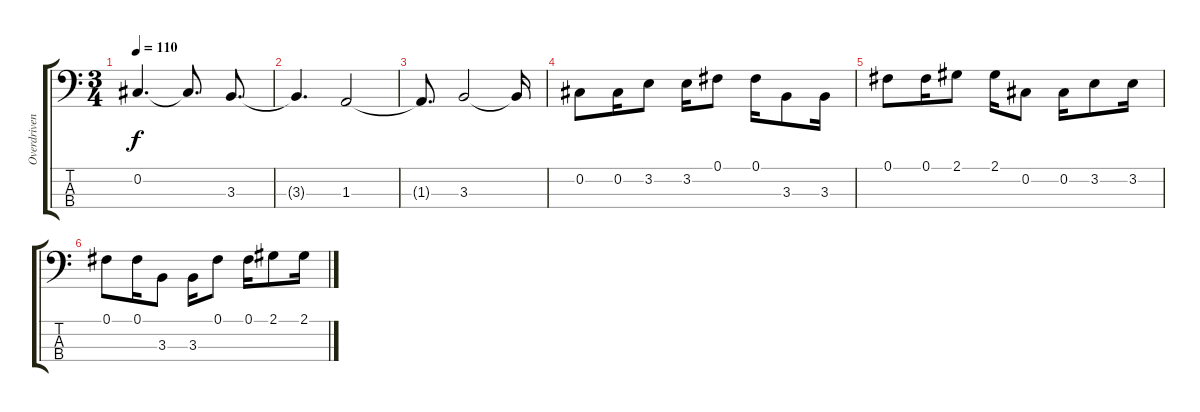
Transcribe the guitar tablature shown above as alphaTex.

\track ("Overdriven Bass" "Overdriven") {instrument overdrivenguitar}
\staff {score tabs}
\tuning (Gb2 Db2 Ab1 Eb1) {hide}
\ts (3 4)
\tempo 110
\clef f4
\ks c
0.2.4{d dy f} 0.2{t}.8{d} 3.3.8{d} |
3.3{t}.4{d} 1.3.2 |
1.3{t}.8{d} 3.3.2 3.3{t}.16 |
0.2.8 0.2.16 3.2.8 3.2.16 0.1.8 0.1.16 3.3.8 3.3.16 |
0.1.8 0.1.16 2.1.8 2.1.16 0.2.8 0.2.16 3.2.8 3.2.16 |
0.1.8 0.1.16 3.3.8 3.3.16 0.1.8 0.1.16 2.1.8 2.1.16
